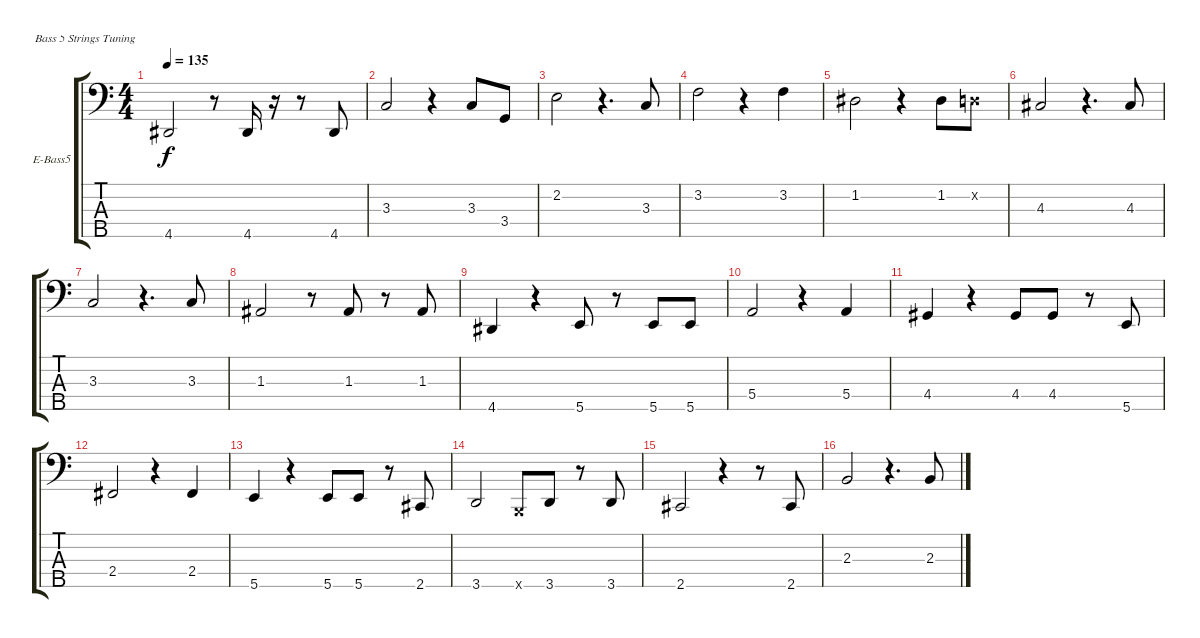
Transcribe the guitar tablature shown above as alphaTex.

\bracketExtendMode groupsimilarinstruments
\firstSystemTrackNameOrientation horizontal
\otherSystemsTrackNameOrientation horizontal
\track ("Bass" "E-Bass5") {instrument electricbassfinger}
\staff {score tabs}
\tuning (G2 D2 A1 E1 B0)
\ts (4 4)
\tempo 135
\clef f4
\ks c
4.5.2{dy f} r.8 4.5.16 r.16 r.8 4.5.8 |
3.3.2 r.4 3.3.8 3.4.8 |
2.2.2 r.4{d} 3.3.8 |
3.2.2 r.4 3.2.4 |
1.2.2 r.4 1.2.8 0.2{x}.8 |
4.3.2 r.4{d} 4.3.8 |
3.3.2 r.4{d} 3.3.8 |
1.3.2 r.8 1.3.8 r.8 1.3.8 |
4.5.4 r.4 5.5.8 r.8 5.5.8 5.5.8 |
5.4.2 r.4 5.4.4 |
4.4.4 r.4 4.4.8 4.4.8 r.8 5.5.8 |
2.4.2 r.4 2.4.4 |
5.5.4 r.4 5.5.8 5.5.8 r.8 2.5.8 |
3.5.2 0.5{x}.8 3.5.8 r.8 3.5.8 |
2.5.2 r.4 r.8 2.5.8 |
2.3.2 r.4{d} 2.3.8
